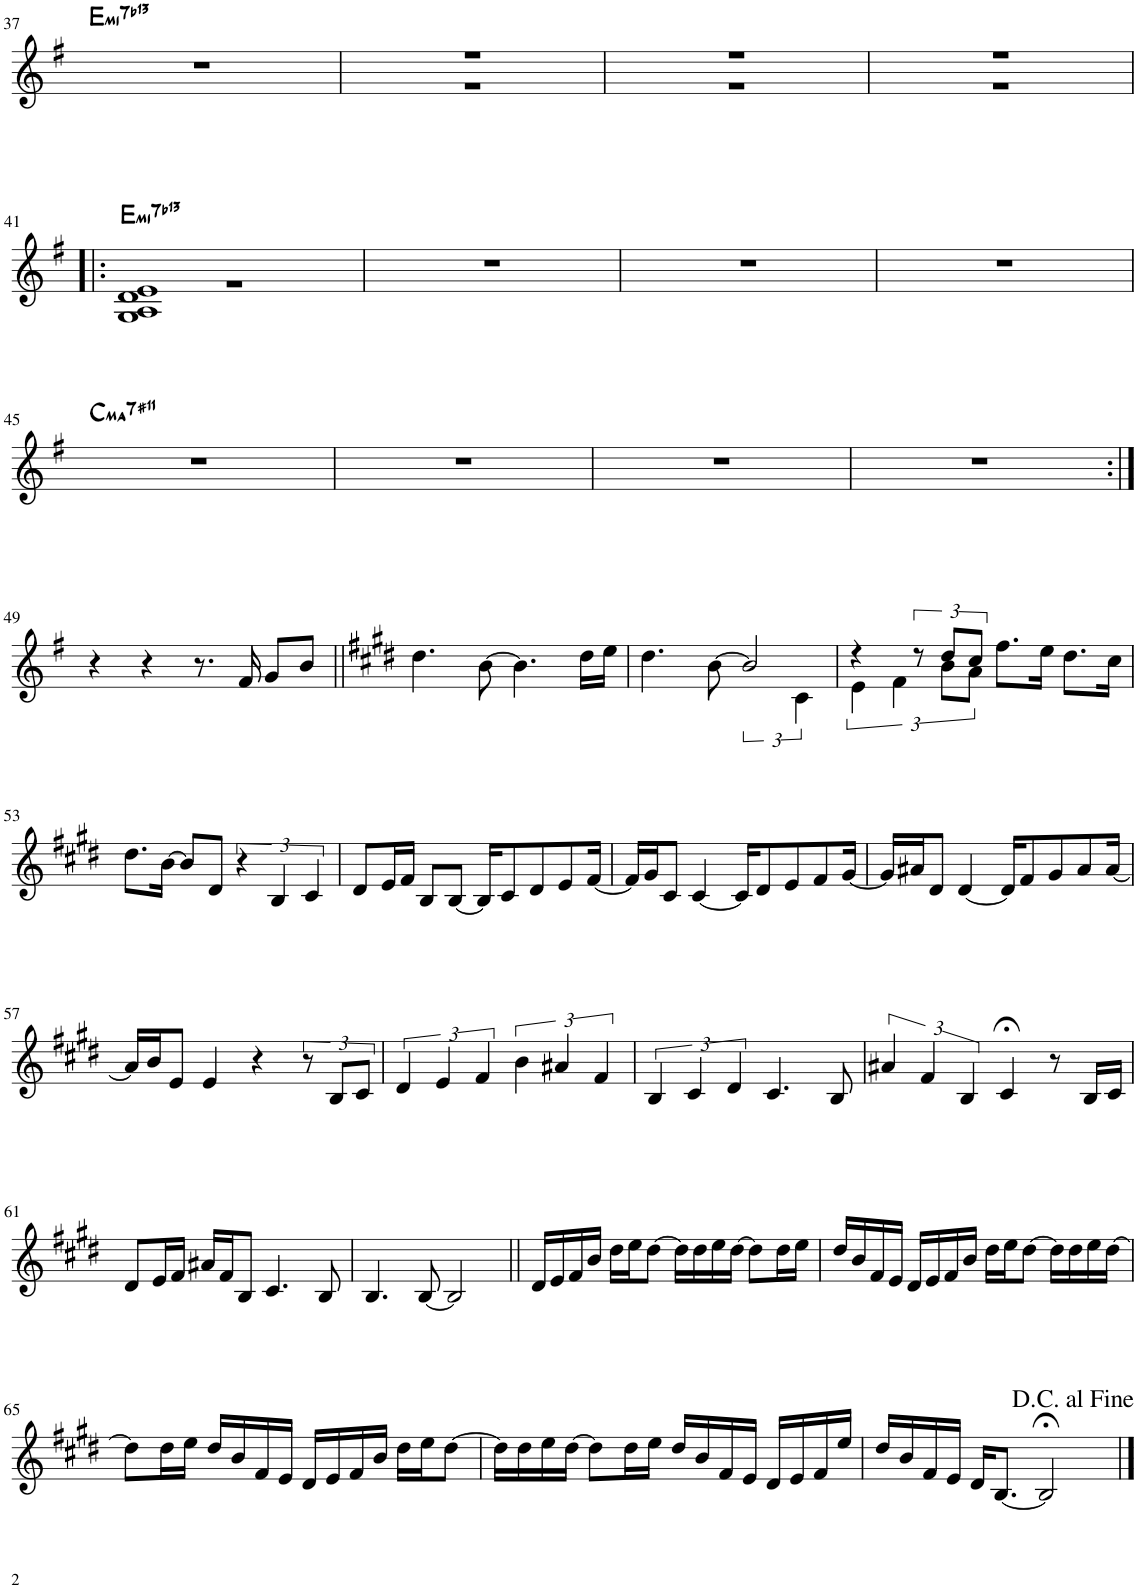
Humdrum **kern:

**kern	**harte
*part1	*part1
*staff1	*
*I"Vibraphone	*
*I'Vbp	*
!!LO:PB:g=z
*clefG2	*
*k[f#]	*
*M4/4	*
=37	=37
!	!LO:H:kt=mi7
1r	E:min7(b13)
=38	=38
*^	*
1r	1r	.
=39	=39	=39
1r	1r	.
=40	=40	=40
1r	1r	.
!!LO:LB:g=z	!!
=41!|:	=41!|:	=41!|:
!	!	!LO:H:kt=mi7
1G 1A 1d 1e	1r	E:min7(b13)
*v	*v	*
=42	=42
1r	.
=43	=43
1r	.
=44	=44
1r	.
!!LO:LB:g=z
=45	=45
!	!LO:H:kt=ma7
1r	C:maj7(#11)
=46	=46
1r	.
=47	=47
1r	.
=48	=48
!	!LO:H:kt=N.C.
1r	N
!!LO:LB:g=z
=49:|!	=49:|!
4r	.
4r	.
8.r	.
16f#/	.
8g/L	.
8b/J	.
=50||	=50||
*k[f#c#g#d#]	*
4.dd#\	.
[8b\	.
4.b\]	.
16dd#\LL	.
16ee\JJ	.
=51	=51
*^	*
4.dd#\	2ryy	.
[8b\	.	.
2b/]	3ryy	.
.	6c#\	.
=52	=52	=52
4r	6e\	.
.	6f#\	.
12r	.	.
12dd#/L	12b\L	.
12cc#/J	12a\J	.
8.ff#\L	2ryy	.
16ee\Jk	.	.
8.dd#\L	.	.
16cc#\Jk	.	.
*v	*v	*
!!LO:LB:g=z
=53	=53
8.dd#\L	.
[16b\Jk	.
8b/L]	.
8d#/J	.
6r	.
6B/	.
6c#/	.
=54	=54
8d#/L	.
16e/L	.
16f#/JJ	.
8B/L	.
[8B/J	.
16B/KL]	.
8c#/	.
8d#/	.
8e/	.
[16f#/Jk	.
=55	=55
16f#/LL]	.
16g#/J	.
8c#/J	.
[4c#/	.
16c#/KL]	.
8d#/	.
8e/	.
8f#/	.
[16g#/Jk	.
=56	=56
16g#/LL]	.
16a#X/J	.
8d#/J	.
[4d#/	.
16d#/KL]	.
8f#/	.
8g#/	.
8a#/	.
[16a#/Jk	.
!!LO:LB:g=z
=57	=57
16a#/LL]	.
16b/J	.
8e/J	.
4e/	.
4r	.
12r	.
12B/L	.
12c#/J	.
=58	=58
6d#/	.
6e/	.
6f#/	.
6b\	.
6a#X/	.
6f#/	.
=59	=59
6B/	.
6c#/	.
6d#/	.
4.c#/	.
8B/	.
=60	=60
6a#X/	.
6f#/	.
6B/	.
4c#;</	.
8r	.
16B/LL	.
16c#/JJ	.
!!LO:LB:g=z
=61	=61
8d#/L	.
16e/L	.
16f#/JJ	.
16a#X/LL	.
16f#/J	.
8B/J	.
4.c#/	.
8B/	.
=62	=62
4.B/	.
[8B/	.
2B/]	.
=63||	=63||
16d#/LL	.
16e/	.
16f#/	.
16b/JJ	.
16dd#\LL	.
16ee\J	.
[8dd#\J	.
16dd#\LL]	.
16dd#\	.
16ee\	.
[16dd#\JJ	.
8dd#\L]	.
16dd#\L	.
16ee\JJ	.
=64	=64
16dd#/LL	.
16b/	.
16f#/	.
16e/JJ	.
16d#/LL	.
16e/	.
16f#/	.
16b/JJ	.
16dd#\LL	.
16ee\J	.
[8dd#\J	.
16dd#\LL]	.
16dd#\	.
16ee\	.
[16dd#\JJ	.
!!LO:LB:g=z
=65	=65
8dd#\L]	.
16dd#\L	.
16ee\JJ	.
16dd#/LL	.
16b/	.
16f#/	.
16e/JJ	.
16d#/LL	.
16e/	.
16f#/	.
16b/JJ	.
16dd#\LL	.
16ee\J	.
[8dd#\J	.
=66	=66
16dd#\LL]	.
16dd#\	.
16ee\	.
[16dd#\JJ	.
8dd#\L]	.
16dd#\L	.
16ee\JJ	.
16dd#/LL	.
16b/	.
16f#/	.
16e/JJ	.
16d#/LL	.
16e/	.
16f#/	.
16ee/JJ	.
=67	=67
16dd#/LL	.
16b/	.
16f#/	.
16e/JJ	.
16d#/KL	.
[8.B/J	.
2B;</]	.
==	==
*-	*-
